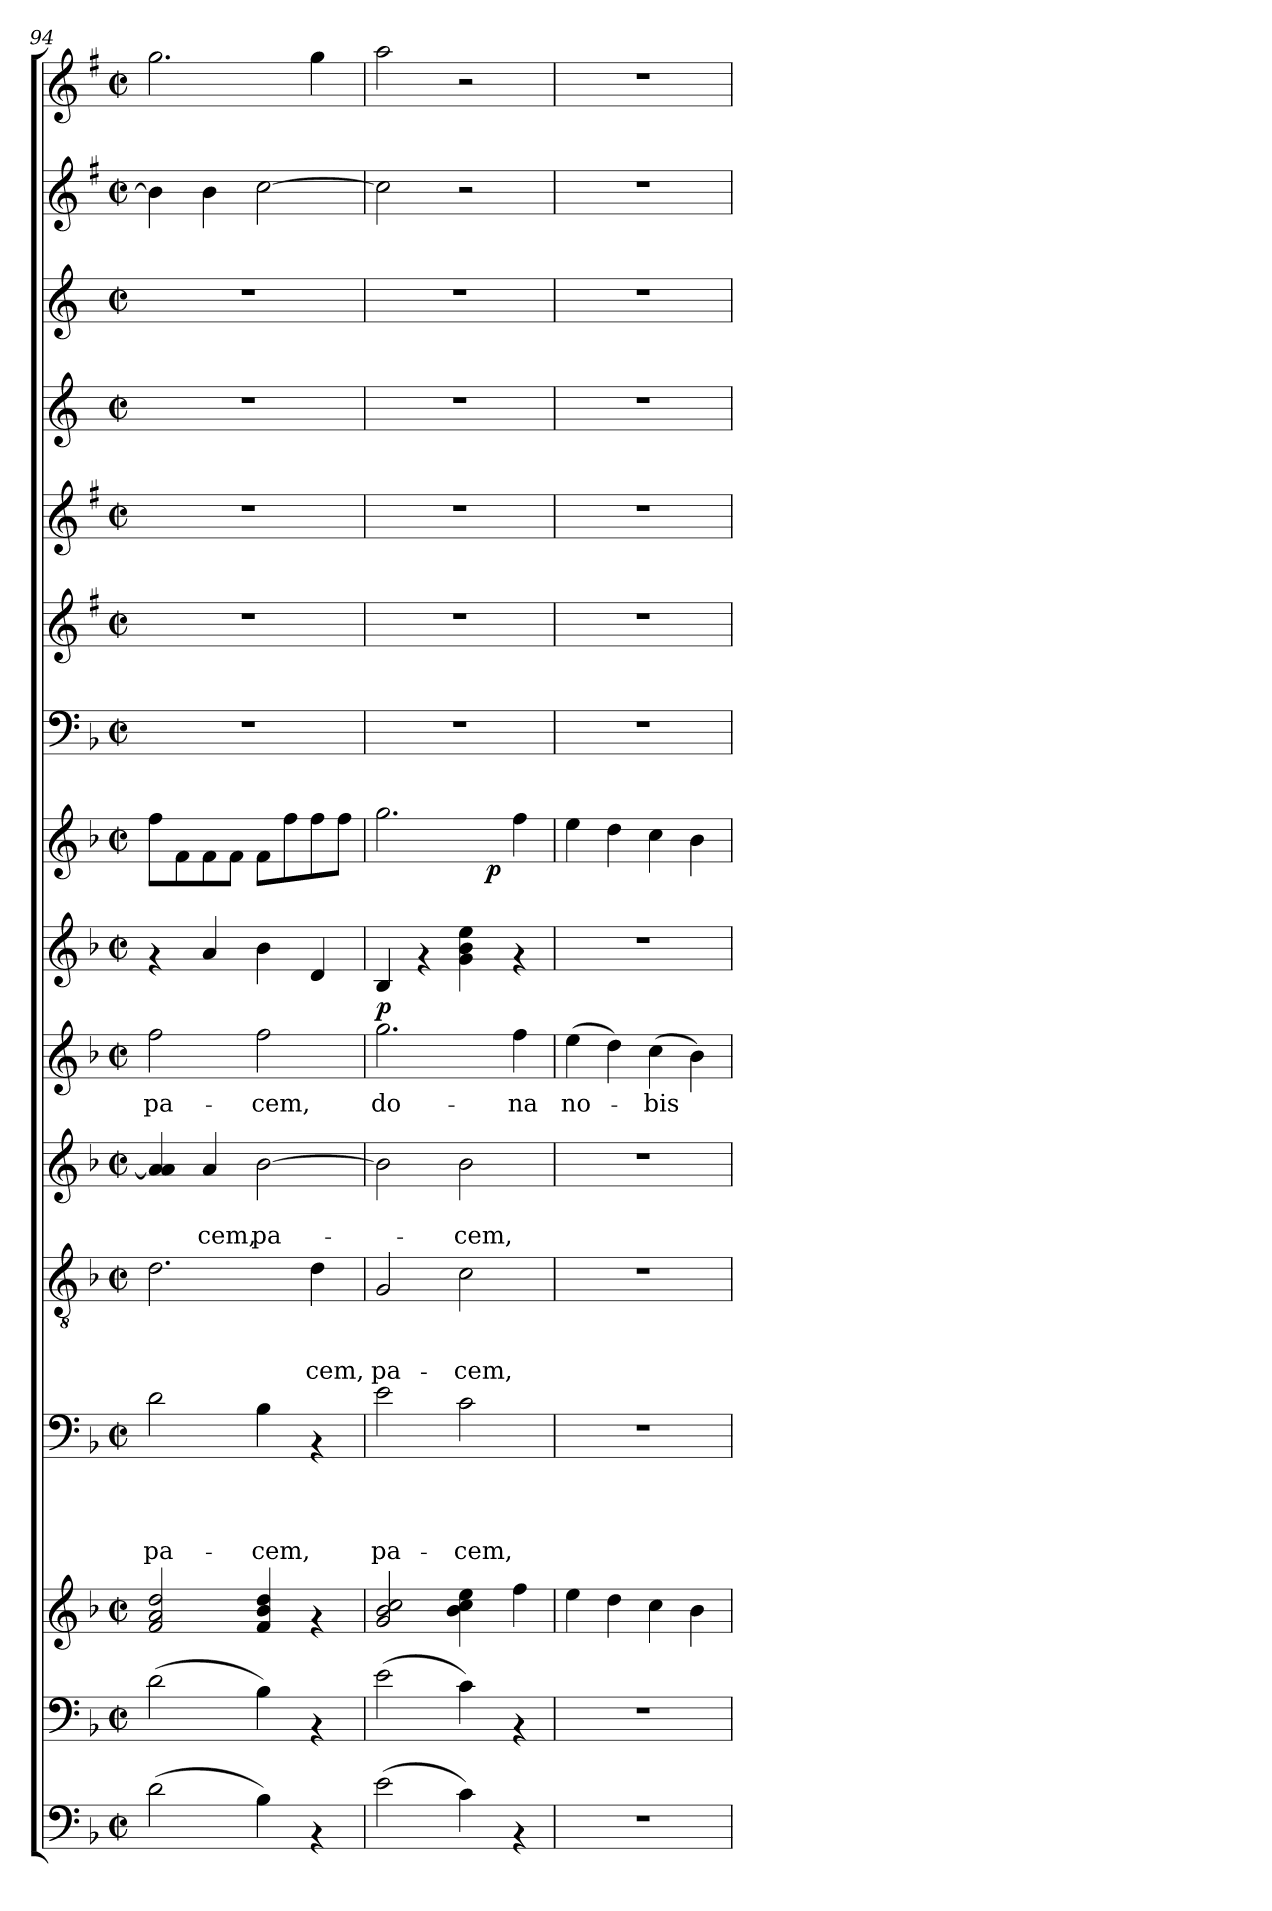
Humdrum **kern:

**kern	**kern	**kern	**kern	**text	**text	**text	**text	**kern	**text	**text	**text	**kern	**text	**text	**kern	**text	**dynam	**kern	**kern	**dynam	**kern	**kern	**kern	**kern	**kern	**kern	**kern
*part16	*part15	*part14	*part13	*part13	*part13	*part13	*part13	*part12	*part12	*part12	*part12	*part11	*part11	*part11	*part10	*part10	*part10	*part9	*part8	*part8	*part7	*part6	*part5	*part4	*part3	*part2	*part1
*staff16	*staff15	*staff14	*staff13	*staff13	*staff13	*staff13	*staff13	*staff12	*staff12	*staff12	*staff12	*staff11	*staff11	*staff11	*staff10	*staff10	*staff10	*staff9	*staff8	*staff8	*staff7	*staff6	*staff5	*staff4	*staff3	*staff2	*staff1
*clefF4	*clefF4	*clefG2	*clefF4	*	*	*	*	*clefGv2	*	*	*	*clefG2	*	*	*clefG2	*	*	*clefG2	*clefG2	*	*clefF4	*clefG2	*clefG2	*clefG2	*clefG2	*clefG2	*clefG2
*	*	*	*	*	*	*	*	*	*	*	*	*	*	*	*	*	*	*	*	*	*	*ITrd1c2	*ITrd1c2	*ITrd-3c-5	*ITrd-3c-5	*ITrd1c2	*ITrd1c2
*k[b-]	*k[b-]	*k[b-]	*k[b-]	*	*	*	*	*k[b-]	*	*	*	*k[b-]	*	*	*k[b-]	*	*	*k[b-]	*k[b-]	*	*k[b-]	*k[b-]	*k[b-]	*k[b-]	*k[b-]	*k[b-]	*k[b-]
*F:	*F:	*F:	*F:	*	*	*	*	*F:	*	*	*	*F:	*	*	*F:	*	*	*F:	*F:	*	*F:	*F:	*F:	*F:	*F:	*F:	*F:
*M2/2	*M2/2	*M2/2	*M2/2	*	*	*	*	*M2/2	*	*	*	*M2/2	*	*	*M2/2	*	*	*M2/2	*M2/2	*	*M2/2	*M2/2	*M2/2	*M2/2	*M2/2	*M2/2	*M2/2
*met(c|)	*met(c|)	*met(c|)	*met(c|)	*	*	*	*	*met(c|)	*	*	*	*met(c|)	*	*	*met(c|)	*	*	*met(c|)	*met(c|)	*	*met(c|)	*met(c|)	*met(c|)	*met(c|)	*met(c|)	*met(c|)	*met(c|)
=94	=94	=94	=94	=94	=94	=94	=94	=94	=94	=94	=94	=94	=94	=94	=94	=94	=94	=94	=94	=94	=94	=94	=94	=94	=94	=94	=94
!	!	!	!	!	!	!	!LO:LY:b	!	!	!	!	!	!	!	!	!LO:LY:b	!	!	!	!	!	!	!	!	!	!	!
(>2d\	(>2d\	2f/ 2a/ 2dd/	2d\	.	.	.	pa-	2.d\	.	.	.	4a/] 4a/	.	.	2ff\	pa-	.	4rf	8ff\L	.	1r	1r	1r	1r	1r	4a\]	2.ff\
.	.	.	.	.	.	.	.	.	.	.	.	.	.	.	.	.	.	.	8f\	.	.	.	.	.	.	.	.
!	!	!	!	!	!	!	!	!	!	!	!	!	!	!LO:LY:b	!	!	!	!	!	!	!	!	!	!	!	!	!
.	.	.	.	.	.	.	.	.	.	.	.	4a/	.	-cem,	.	.	.	4a/	8f\	.	.	.	.	.	.	4a\	.
.	.	.	.	.	.	.	.	.	.	.	.	.	.	.	.	.	.	.	8f\J	.	.	.	.	.	.	.	.
!	!	!	!	!	!	!	!LO:LY:b	!	!	!	!	!	!	!LO:LY:b	!	!LO:LY:b	!	!	!	!	!	!	!	!	!	!	!
4B-\)	4B-\)	4f/ 4b-/ 4dd/	4B-\	.	.	.	-cem,	.	.	.	.	[>2b-\	.	pa-	2ff\	-cem,	.	4b-\	8f\L	.	.	.	.	.	.	[>2b-\	.
.	.	.	.	.	.	.	.	.	.	.	.	.	.	.	.	.	.	.	8ff\	.	.	.	.	.	.	.	.
!	!	!	!	!	!	!	!	!	!	!	!LO:LY:b	!	!	!	!	!	!	!	!	!	!	!	!	!	!	!	!
4rAA	4rAA	4rf	4rAA	.	.	.	.	4d\	.	.	-cem,	.	.	.	.	.	.	4d/	8ff\	.	.	.	.	.	.	.	4ff\
.	.	.	.	.	.	.	.	.	.	.	.	.	.	.	.	.	.	.	8ff\J	.	.	.	.	.	.	.	.
=95	=95	=95	=95	=95	=95	=95	=95	=95	=95	=95	=95	=95	=95	=95	=95	=95	=95	=95	=95	=95	=95	=95	=95	=95	=95	=95	=95
!	!	!	!	!	!	!	!LO:LY:b	!	!	!	!LO:LY:b	!	!	!	!	!LO:LY:b	!LO:DY:a	!	!	!	!	!	!	!	!	!	!
*	*	*	*	*	*	*	*	*	*	*	*	*	*	*	*	*	*	*	*^	*	*	*	*	*	*	*	*
(>2e\	(>2e\	2g/ 2b-/ 2cc/	2e\	.	.	.	pa-	2G/	.	.	pa-	2b-\]	.	.	2.gg\	do-	p	4B-/	2.gg\	2ryy	.	1r	1r	1r	1r	1r	2b-\]	2gg\
.	.	.	.	.	.	.	.	.	.	.	.	.	.	.	.	.	.	4rf	.	.	.	.	.	.	.	.	.	.
!	!	!	!	!	!	!	!LO:LY:b	!	!	!	!LO:LY:b	!	!	!LO:LY:b	!	!	!	!	!	!	!	!	!	!	!	!	!	!
4c\)	4c\)	4b-\ 4cc\ 4ee\	2c\	.	.	.	-cem,	2c\	.	.	-cem,	2b-\	.	-cem,	.	.	.	4g\ 4b-\ 4ee\	.	8ryy	.	.	.	.	.	.	2r	2r
!	!	!	!	!	!	!	!	!	!	!	!	!	!	!	!	!	!	!	!	!	!LO:DY:b	!	!	!	!	!	!	!
.	.	.	.	.	.	.	.	.	.	.	.	.	.	.	.	.	.	.	.	4.ryy	p	.	.	.	.	.	.	.
!	!	!	!	!	!	!	!	!	!	!	!	!	!	!	!	!LO:LY:b	!	!	!	!	!	!	!	!	!	!	!	!
4rAA	4rAA	4ff\	.	.	.	.	.	.	.	.	.	.	.	.	4ff\	-na	.	4rf	4ff\	.	.	.	.	.	.	.	.	.
!!LO:PB:g=z
=96	=96	=96	=96	=96	=96	=96	=96	=96	=96	=96	=96	=96	=96	=96	=96	=96	=96	=96	=96	=96	=96	=96	=96	=96	=96	=96	=96	=96
!	!	!	!	!	!	!	!	!	!	!	!	!	!	!	!	!LO:LY:b	!	!	!	!	!	!	!	!	!	!	!	!
*	*	*	*	*	*	*	*	*	*	*	*	*	*	*	*	*	*	*	*v	*v	*	*	*	*	*	*	*	*
1r	1r	4ee\	1r	.	.	.	.	1r	.	.	.	1r	.	.	(>4ee\	no-	.	1r	4ee\	.	1r	1r	1r	1r	1r	1r	1r
.	.	4dd\	.	.	.	.	.	.	.	.	.	.	.	.	4dd\)	.	.	.	4dd\	.	.	.	.	.	.	.	.
!	!	!	!	!	!	!	!	!	!	!	!	!	!	!	!	!LO:LY:b	!	!	!	!	!	!	!	!	!	!	!
.	.	4cc\	.	.	.	.	.	.	.	.	.	.	.	.	(>4cc\	-bis	.	.	4cc\	.	.	.	.	.	.	.	.
.	.	4b-\	.	.	.	.	.	.	.	.	.	.	.	.	4b-\)	.	.	.	4b-\	.	.	.	.	.	.	.	.
=	=	=	=	=	=	=	=	=	=	=	=	=	=	=	=	=	=	=	=	=	=	=	=	=	=	=	=
*-	*-	*-	*-	*-	*-	*-	*-	*-	*-	*-	*-	*-	*-	*-	*-	*-	*-	*-	*-	*-	*-	*-	*-	*-	*-	*-	*-
